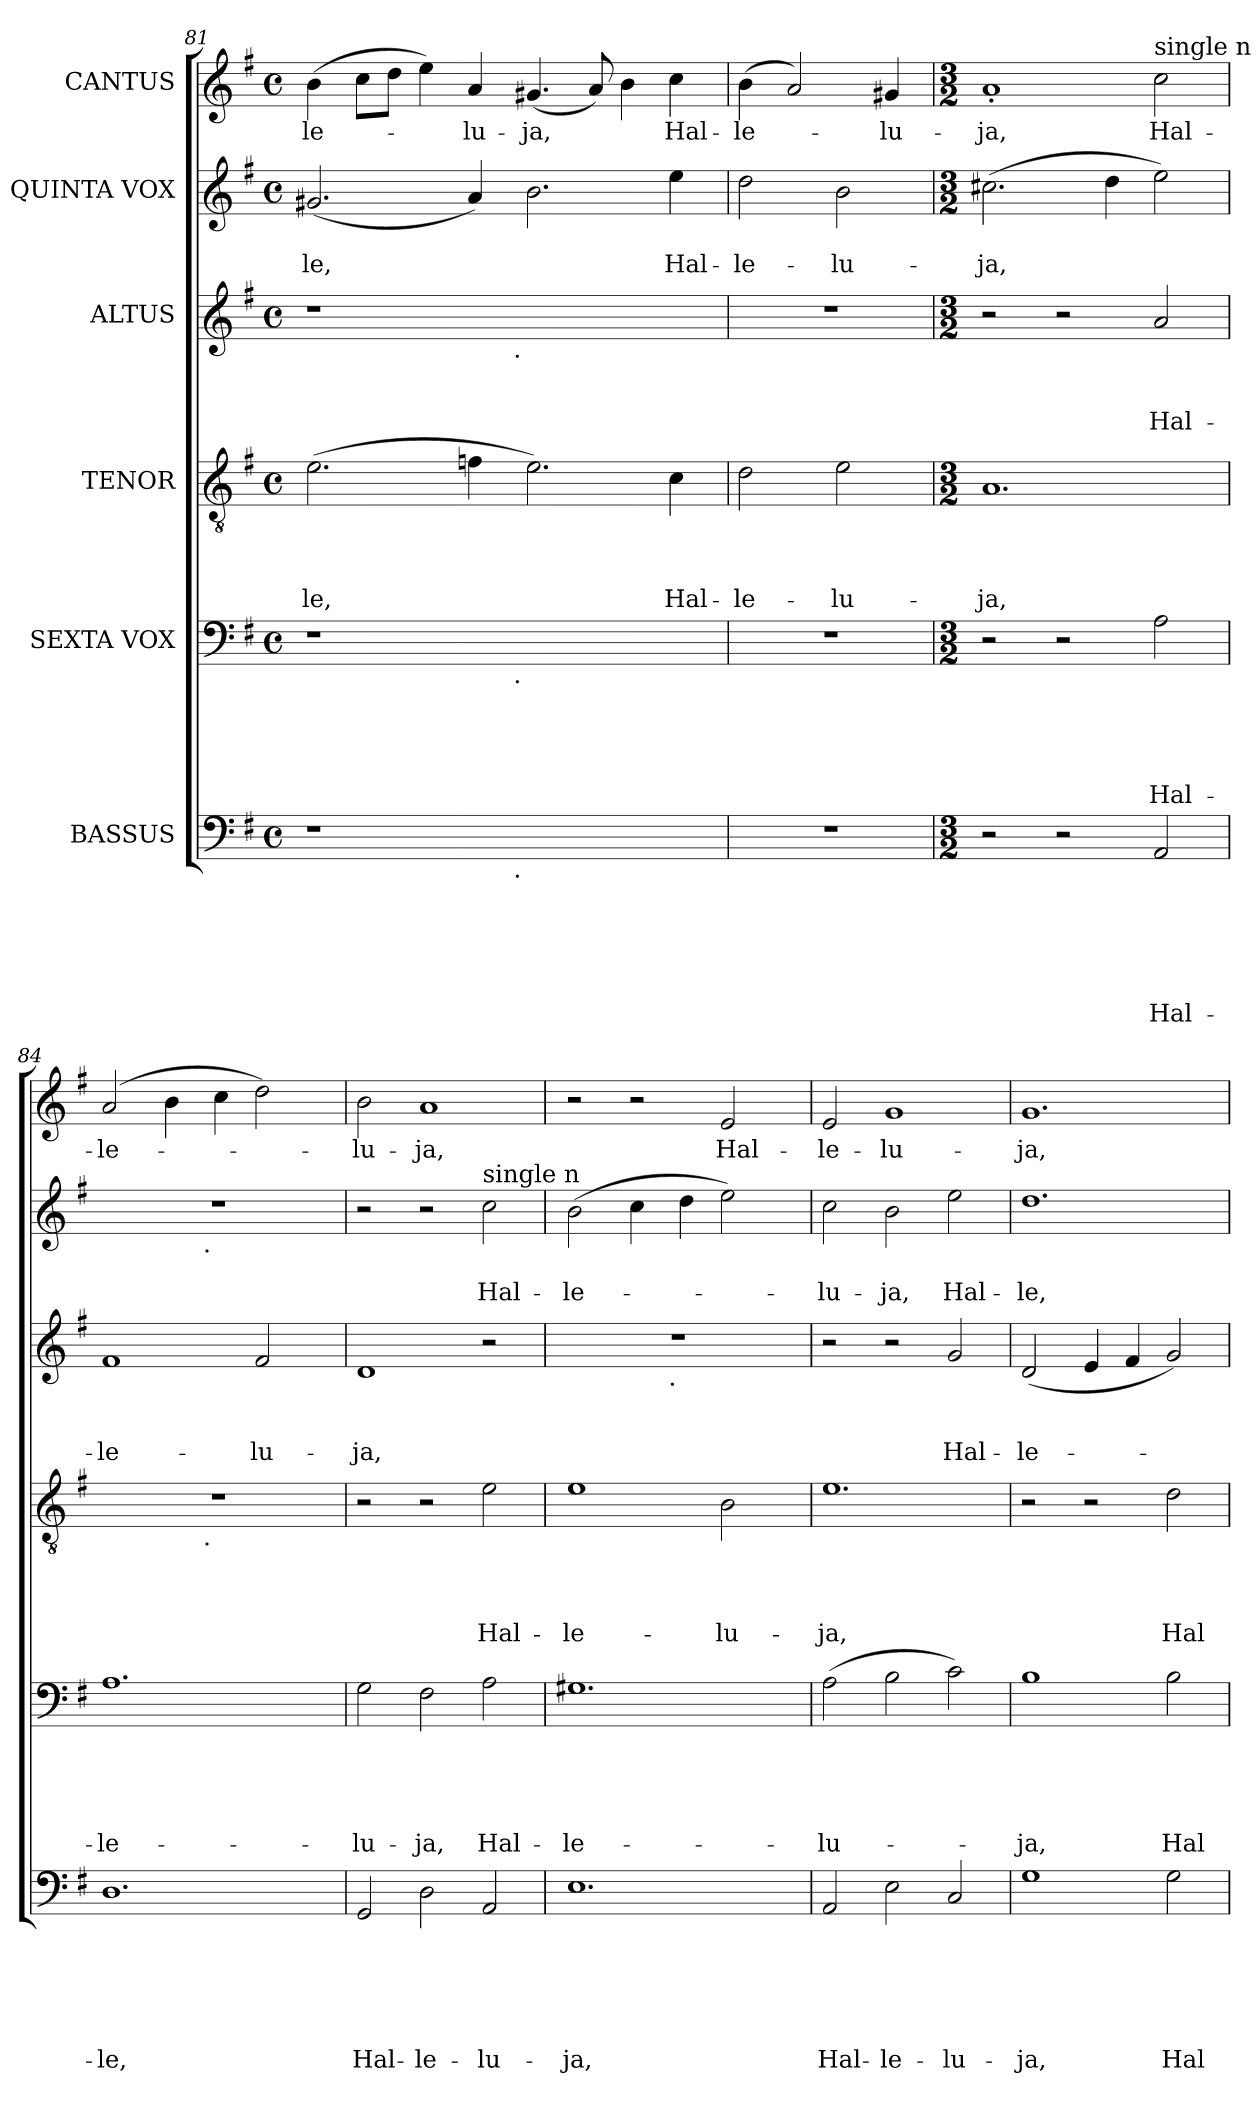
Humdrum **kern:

**kern	**text	**text	**text	**text	**text	**text	**kern	**text	**text	**text	**text	**text	**kern	**text	**text	**text	**text	**kern	**text	**text	**text	**kern	**text	**text	**kern	**text
*part6	*part6	*part6	*part6	*part6	*part6	*part6	*part5	*part5	*part5	*part5	*part5	*part5	*part4	*part4	*part4	*part4	*part4	*part3	*part3	*part3	*part3	*part2	*part2	*part2	*part1	*part1
*staff6	*staff6	*staff6	*staff6	*staff6	*staff6	*staff6	*staff5	*staff5	*staff5	*staff5	*staff5	*staff5	*staff4	*staff4	*staff4	*staff4	*staff4	*staff3	*staff3	*staff3	*staff3	*staff2	*staff2	*staff2	*staff1	*staff1
*I"BASSUS	*	*	*	*	*	*	*I"SEXTA VOX	*	*	*	*	*	*I"TENOR	*	*	*	*	*I"ALTUS	*	*	*	*I"QUINTA VOX	*	*	*I"CANTUS	*
*clefF4	*	*	*	*	*	*	*clefF4	*	*	*	*	*	*clefGv2	*	*	*	*	*clefG2	*	*	*	*clefG2	*	*	*clefG2	*
*k[f#]	*	*	*	*	*	*	*k[f#]	*	*	*	*	*	*k[f#]	*	*	*	*	*k[f#]	*	*	*	*k[f#]	*	*	*k[f#]	*
*G:	*	*	*	*	*	*	*G:	*	*	*	*	*	*G:	*	*	*	*	*G:	*	*	*	*G:	*	*	*G:	*
*M4/4	*	*	*	*	*	*	*M4/4	*	*	*	*	*	*M4/4	*	*	*	*	*M4/4	*	*	*	*M4/4	*	*	*M4/4	*
*met(c)	*	*	*	*	*	*	*met(c)	*	*	*	*	*	*met(c)	*	*	*	*	*met(c)	*	*	*	*met(c)	*	*	*met(c)	*
=81	=81	=81	=81	=81	=81	=81	=81	=81	=81	=81	=81	=81	=81	=81	=81	=81	=81	=81	=81	=81	=81	=81	=81	=81	=81	=81
!	!	!	!	!	!	!	!	!	!	!	!	!	!	!	!	!	!LO:LY:b	!	!	!	!	!	!	!LO:LY:b:rj	!	!LO:LY:b
*^	*	*	*	*	*	*	*^	*	*	*	*	*	*	*	*	*	*	*^	*	*	*	*	*	*	*	*
1r	2ryy	.	.	.	.	.	.	1r	2ryy	.	.	.	.	.	(>2.e\	.	.	.	-le,	1r	2ryy	.	.	.	(2.g#X/	.	-le,	(>4b\	-le-
.	.	.	.	.	.	.	.	.	.	.	.	.	.	.	.	.	.	.	.	.	.	.	.	.	.	.	.	8cc\L	.
.	.	.	.	.	.	.	.	.	.	.	.	.	.	.	.	.	.	.	.	.	.	.	.	.	.	.	.	8dd\J	.
.	4...ryy	.	.	.	.	.	.	.	4...ryy	.	.	.	.	.	.	.	.	.	.	.	4...ryy	.	.	.	.	.	.	4ee\)	.
!	!	!	!	!	!	!	!	!	!	!	!	!	!	!	!	!	!	!	!	!	!	!	!	!	!	!	!	!	!LO:LY:b
.	.	.	.	.	.	.	.	.	.	.	.	.	.	.	4fn\	.	.	.	.	.	.	.	.	.	4a/)	.	.	4a/	-lu-
!	!	!	!	!	!	!	!	!	!	!	!	!	!	!	!	!	!	!	!	!	!LO:TX:b:t=.	!	!	!	!	!	!	!	!
!	!	!	!	!	!	!	!	!	!LO:TX:b:t=.	!	!	!	!	!	!	!	!	!	!	!	!	!	!	!	!	!	!	!	!
!	!LO:TX:b:t=.	!	!	!	!	!	!	!	!	!	!	!	!	!	!	!	!	!	!	!	!	!	!	!	!	!	!	!	!
.	1ryy	.	.	.	.	.	.	.	1ryy	.	.	.	.	.	.	.	.	.	.	.	1ryy	.	.	.	.	.	.	.	.
!	!	!	!	!	!	!	!	!	!	!	!	!	!	!	!	!	!	!	!	!	!	!	!	!	!	!	!	!	!LO:LY:b
1ryy	.	.	.	.	.	.	.	1ryy	.	.	.	.	.	.	2.e\)	.	.	.	.	1ryy	.	.	.	.	2.b\	.	.	(4.g#X/	-ja,
.	.	.	.	.	.	.	.	.	.	.	.	.	.	.	.	.	.	.	.	.	.	.	.	.	.	.	.	8a/)	.
.	.	.	.	.	.	.	.	.	.	.	.	.	.	.	.	.	.	.	.	.	.	.	.	.	.	.	.	4b\	.
!	!	!	!	!	!	!	!	!	!	!	!	!	!	!	!	!	!	!	!LO:LY:b	!	!	!	!	!	!	!	!LO:LY:b:rj	!	!LO:LY:b
.	.	.	.	.	.	.	.	.	.	.	.	.	.	.	4c\	.	.	.	Hal-	.	.	.	.	.	4ee\	.	Hal-	4cc\	Hal-
.	32ryy	.	.	.	.	.	.	.	32ryy	.	.	.	.	.	.	.	.	.	.	.	32ryy	.	.	.	.	.	.	.	.
=82	=82	=82	=82	=82	=82	=82	=82	=82	=82	=82	=82	=82	=82	=82	=82	=82	=82	=82	=82	=82	=82	=82	=82	=82	=82	=82	=82	=82	=82
!	!	!	!	!	!	!	!	!	!	!	!	!	!	!	!	!	!	!	!LO:LY:b	!	!	!	!	!	!	!	!LO:LY:b:rj	!	!LO:LY:b
*v	*v	*	*	*	*	*	*	*	*	*	*	*	*	*	*	*	*	*	*	*v	*v	*	*	*	*	*	*	*	*
*	*	*	*	*	*	*	*v	*v	*	*	*	*	*	*	*	*	*	*	*	*	*	*	*	*	*	*	*
1r	.	.	.	.	.	.	1r	.	.	.	.	.	2d\	.	.	.	-le-	1r	.	.	.	2dd\	.	-le-	(>4b\	-le-
.	.	.	.	.	.	.	.	.	.	.	.	.	.	.	.	.	.	.	.	.	.	.	.	.	2a/)	.
!	!	!	!	!	!	!	!	!	!	!	!	!	!	!	!	!	!LO:LY:b	!	!	!	!	!	!	!LO:LY:b:rj	!	!
.	.	.	.	.	.	.	.	.	.	.	.	.	2e\	.	.	.	-lu-	.	.	.	.	2b\	.	-lu-	.	.
!	!	!	!	!	!	!	!	!	!	!	!	!	!	!	!	!	!	!	!	!	!	!	!	!	!	!LO:LY:b
.	.	.	.	.	.	.	.	.	.	.	.	.	.	.	.	.	.	.	.	.	.	.	.	.	4g#X/	-lu-
!!LO:PB:g=z
=83	=83	=83	=83	=83	=83	=83	=83	=83	=83	=83	=83	=83	=83	=83	=83	=83	=83	=83	=83	=83	=83	=83	=83	=83	=83	=83
*M3/2	*	*	*	*	*	*	*M3/2	*	*	*	*	*	*M3/2	*	*	*	*	*M3/2	*	*	*	*M3/2	*	*	*M3/2	*
!	!	!	!	!	!	!	!	!	!	!	!	!	!	!	!	!	!LO:LY:b	!	!	!	!	!	!	!LO:LY:b:rj	!	!LO:LY:b
2r	.	.	.	.	.	.	2r	.	.	.	.	.	1.A	.	.	.	-ja,	2r	.	.	.	(>2.cc#X\	.	-ja,	1a'<	-ja,
2r	.	.	.	.	.	.	2r	.	.	.	.	.	.	.	.	.	.	2r	.	.	.	.	.	.	.	.
.	.	.	.	.	.	.	.	.	.	.	.	.	.	.	.	.	.	.	.	.	.	4dd\	.	.	.	.
!	!	!	!	!	!	!	!	!	!	!	!	!	!	!	!	!	!	!	!	!	!	!	!	!	!LO:TX:a:t=single n	!
!	!	!	!	!	!	!LO:LY:b	!	!	!	!	!	!LO:LY:b	!	!	!	!	!	!	!	!	!LO:LY:b	!	!	!	!	!LO:LY:b
2AA/	.	.	.	.	.	Hal-	2A\	.	.	.	.	Hal-	.	.	.	.	.	2a/	.	.	Hal-	2ee\)	.	.	2cc\	Hal-
=84	=84	=84	=84	=84	=84	=84	=84	=84	=84	=84	=84	=84	=84	=84	=84	=84	=84	=84	=84	=84	=84	=84	=84	=84	=84	=84
!	!	!	!	!	!	!LO:LY:b	!	!	!	!	!	!LO:LY:b	!	!	!	!	!	!	!	!	!LO:LY:b	!	!	!	!	!LO:LY:b
*	*	*	*	*	*	*	*	*	*	*	*	*	*^	*	*	*	*	*	*	*	*	*^	*	*	*	*
1.D	.	.	.	.	.	-le,	1.A	.	.	.	.	-le-	1.r	2ryy	.	.	.	.	1f#	.	.	-le-	1.r	2ryy	.	.	(2a/	-le-
.	.	.	.	.	.	.	.	.	.	.	.	.	.	8..ryy	.	.	.	.	.	.	.	.	.	8..ryy	.	.	4b\	.
!	!	!	!	!	!	!	!	!	!	!	!	!	!	!	!	!	!	!	!	!	!	!	!	!LO:TX:b:t=.	!	!	!	!
!	!	!	!	!	!	!	!	!	!	!	!	!	!	!LO:TX:b:t=.	!	!	!	!	!	!	!	!	!	!	!	!	!	!
.	.	.	.	.	.	.	.	.	.	.	.	.	.	2ryy	.	.	.	.	.	.	.	.	.	2ryy	.	.	.	.
.	.	.	.	.	.	.	.	.	.	.	.	.	.	.	.	.	.	.	.	.	.	.	.	.	.	.	4cc\	.
!	!	!	!	!	!	!	!	!	!	!	!	!	!	!	!	!	!	!	!	!	!	!LO:LY:b	!	!	!	!	!	!
.	.	.	.	.	.	.	.	.	.	.	.	.	.	.	.	.	.	.	2f#/	.	.	-lu-	.	.	.	.	2dd\)	.
.	.	.	.	.	.	.	.	.	.	.	.	.	.	4ryy	.	.	.	.	.	.	.	.	.	4ryy	.	.	.	.
.	.	.	.	.	.	.	.	.	.	.	.	.	.	32ryy	.	.	.	.	.	.	.	.	.	32ryy	.	.	.	.
=85	=85	=85	=85	=85	=85	=85	=85	=85	=85	=85	=85	=85	=85	=85	=85	=85	=85	=85	=85	=85	=85	=85	=85	=85	=85	=85	=85	=85
!	!	!	!	!	!	!LO:LY:b	!	!	!	!	!	!LO:LY:b	!	!	!	!	!	!	!	!	!	!LO:LY:b	!	!	!	!	!	!LO:LY:b
*	*	*	*	*	*	*	*	*	*	*	*	*	*v	*v	*	*	*	*	*	*	*	*	*v	*v	*	*	*	*
2GG/	.	.	.	.	.	Hal-	2G\	.	.	.	.	-lu-	2r	.	.	.	.	1d	.	.	-ja,	2r	.	.	2b\	-lu-
!	!	!	!	!	!	!LO:LY:b	!	!	!	!	!	!LO:LY:b	!	!	!	!	!	!	!	!	!	!	!	!	!	!LO:LY:b
2D\	.	.	.	.	.	-le-	2F#\	.	.	.	.	-ja,	2r	.	.	.	.	.	.	.	.	2r	.	.	1a	-ja,
!	!	!	!	!	!	!	!	!	!	!	!	!	!	!	!	!	!	!	!	!	!	!LO:TX:a:t=single n	!	!	!	!
!	!	!	!	!	!	!LO:LY:b	!	!	!	!	!	!LO:LY:b	!	!	!	!	!LO:LY:b	!	!	!	!	!	!	!LO:LY:b:rj	!	!
2AA/	.	.	.	.	.	-lu-	2A\	.	.	.	.	Hal-	2e\	.	.	.	Hal-	2r	.	.	.	2cc\	.	Hal-	.	.
=86	=86	=86	=86	=86	=86	=86	=86	=86	=86	=86	=86	=86	=86	=86	=86	=86	=86	=86	=86	=86	=86	=86	=86	=86	=86	=86
!	!	!	!	!	!	!LO:LY:b	!	!	!	!	!	!LO:LY:b	!	!	!	!	!LO:LY:b	!	!	!	!	!	!	!LO:LY:b:rj	!	!
*	*	*	*	*	*	*	*	*	*	*	*	*	*	*	*	*	*	*^	*	*	*	*	*	*	*	*
1.E	.	.	.	.	.	-ja,	1.G#X	.	.	.	.	-le-	1e	.	.	.	-le-	1.r	2ryy	.	.	.	(>2b\	.	-le-	2r	.
.	.	.	.	.	.	.	.	.	.	.	.	.	.	.	.	.	.	.	8..ryy	.	.	.	4cc\	.	.	2r	.
!	!	!	!	!	!	!	!	!	!	!	!	!	!	!	!	!	!	!	!LO:TX:b:t=.	!	!	!	!	!	!	!	!
.	.	.	.	.	.	.	.	.	.	.	.	.	.	.	.	.	.	.	2ryy	.	.	.	.	.	.	.	.
.	.	.	.	.	.	.	.	.	.	.	.	.	.	.	.	.	.	.	.	.	.	.	4dd\	.	.	.	.
!	!	!	!	!	!	!	!	!	!	!	!	!	!	!	!	!	!LO:LY:b	!	!	!	!	!	!	!	!	!	!LO:LY:b
.	.	.	.	.	.	.	.	.	.	.	.	.	2B\	.	.	.	-lu-	.	.	.	.	.	2ee\)	.	.	2e/	Hal-
.	.	.	.	.	.	.	.	.	.	.	.	.	.	.	.	.	.	.	4ryy	.	.	.	.	.	.	.	.
.	.	.	.	.	.	.	.	.	.	.	.	.	.	.	.	.	.	.	32ryy	.	.	.	.	.	.	.	.
=87	=87	=87	=87	=87	=87	=87	=87	=87	=87	=87	=87	=87	=87	=87	=87	=87	=87	=87	=87	=87	=87	=87	=87	=87	=87	=87	=87
!	!	!	!	!	!	!LO:LY:b	!	!	!	!	!	!LO:LY:b	!	!	!	!	!LO:LY:b	!	!	!	!	!	!	!	!LO:LY:b:rj	!	!LO:LY:b
*	*	*	*	*	*	*	*	*	*	*	*	*	*	*	*	*	*	*v	*v	*	*	*	*	*	*	*	*
2AA/	.	.	.	.	.	Hal-	(>2A\	.	.	.	.	-lu-	1.e	.	.	.	-ja,	2r	.	.	.	2cc\	.	-lu-	2e/	-le-
!	!	!	!	!	!	!LO:LY:b	!	!	!	!	!	!	!	!	!	!	!	!	!	!	!	!	!	!LO:LY:b:rj	!	!LO:LY:b
2E\	.	.	.	.	.	-le-	2B\	.	.	.	.	.	.	.	.	.	.	2r	.	.	.	2b\	.	-ja,	1g	-lu-
!	!	!	!	!	!	!LO:LY:b	!	!	!	!	!	!	!	!	!	!	!	!	!	!	!LO:LY:b	!	!	!LO:LY:b:rj	!	!
2C/	.	.	.	.	.	-lu-	2c\)	.	.	.	.	.	.	.	.	.	.	2g/	.	.	Hal-	2ee\	.	Hal-	.	.
=88	=88	=88	=88	=88	=88	=88	=88	=88	=88	=88	=88	=88	=88	=88	=88	=88	=88	=88	=88	=88	=88	=88	=88	=88	=88	=88
!	!	!	!	!	!	!LO:LY:b	!	!	!	!	!	!LO:LY:b	!	!	!	!	!	!	!	!	!LO:LY:b	!	!	!LO:LY:b:rj	!	!LO:LY:b
1G	.	.	.	.	.	-ja,	1B	.	.	.	.	-ja,	2r	.	.	.	.	(<2d/	.	.	-le-	1.dd	.	-le,	1.g	-ja,
.	.	.	.	.	.	.	.	.	.	.	.	.	2r	.	.	.	.	4e/	.	.	.	.	.	.	.	.
.	.	.	.	.	.	.	.	.	.	.	.	.	.	.	.	.	.	4f#/	.	.	.	.	.	.	.	.
!	!	!	!	!	!	!LO:LY:b	!	!	!	!	!	!LO:LY:b	!	!	!	!	!LO:LY:b	!	!	!	!	!	!	!	!	!
2G\	.	.	.	.	.	Hal-	2B\	.	.	.	.	Hal-	2d\	.	.	.	Hal-	2g/)	.	.	.	.	.	.	.	.
=	=	=	=	=	=	=	=	=	=	=	=	=	=	=	=	=	=	=	=	=	=	=	=	=	=	=
*-	*-	*-	*-	*-	*-	*-	*-	*-	*-	*-	*-	*-	*-	*-	*-	*-	*-	*-	*-	*-	*-	*-	*-	*-	*-	*-
